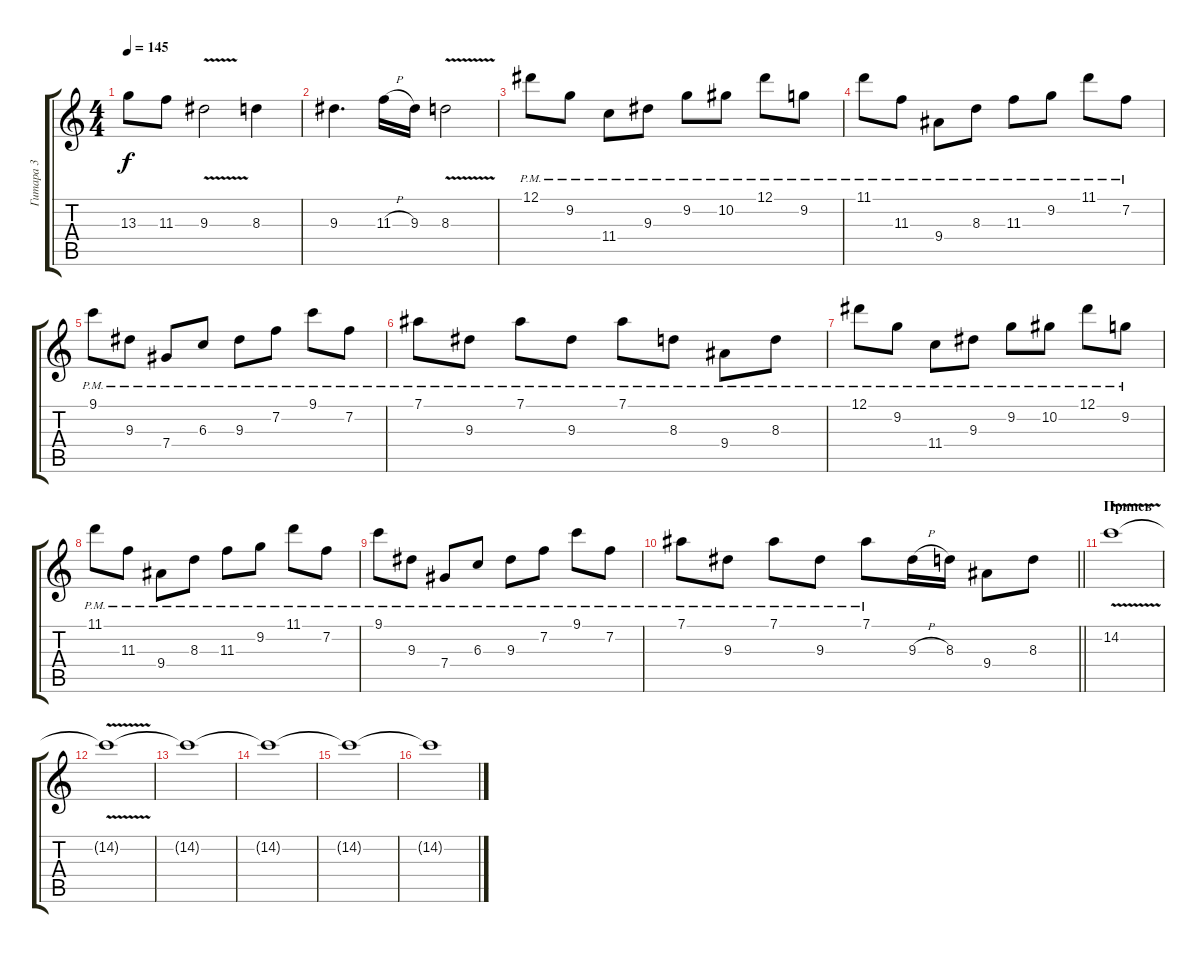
\track ("Гитара 3" "Гитара 3") {instrument distortionguitar}
\staff {score tabs}
\tuning (Eb4 Bb3 Gb3 Db3 Ab2 Eb2) {hide}
\ts (4 4)
\tempo 145
\clef g2
\ks c
13.3.8{dy f} 11.3.8 9.3{v}.2 8.3.4 |
9.3.4{d} 11.3{h}.16 9.3.16 8.3{v}.2 |
12.1{pm}.8 9.2{pm}.8 11.4{pm}.8 9.3{pm}.8 9.2{pm}.8 10.2{pm}.8 12.1{pm}.8 9.2{pm}.8 |
11.1{pm}.8 11.3{pm}.8 9.4{pm}.8 8.3{pm}.8 11.3{pm}.8 9.2{pm}.8 11.1{pm}.8 7.2{pm}.8 |
9.1{pm}.8 9.3{pm}.8 7.4{pm}.8 6.3{pm}.8 9.3{pm}.8 7.2{pm}.8 9.1{pm}.8 7.2{pm}.8 |
7.1{pm}.8 9.3{pm}.8 7.1{pm}.8 9.3{pm}.8 7.1{pm}.8 8.3{pm}.8 9.4{pm}.8 8.3{pm}.8 |
12.1{pm}.8 9.2{pm}.8 11.4{pm}.8 9.3{pm}.8 9.2{pm}.8 10.2{pm}.8 12.1{pm}.8 9.2{pm}.8 |
11.1{pm}.8 11.3{pm}.8 9.4{pm}.8 8.3{pm}.8 11.3{pm}.8 9.2{pm}.8 11.1{pm}.8 7.2{pm}.8 |
9.1{pm}.8 9.3{pm}.8 7.4{pm}.8 6.3{pm}.8 9.3{pm}.8 7.2{pm}.8 9.1{pm}.8 7.2{pm}.8 |
\barLineRight lightlight
7.1{pm}.8 9.3{pm}.8 7.1{pm}.8 9.3{pm}.8 7.1{pm}.8 9.3{h}.16 8.3.16 9.4.8 8.3.8 |
\section ("" "Припев")
14.2{v}.1 |
14.2{t}.1 |
14.2{t}.1 |
14.2{t}.1 |
14.2{t}.1 |
14.2{t}.1
